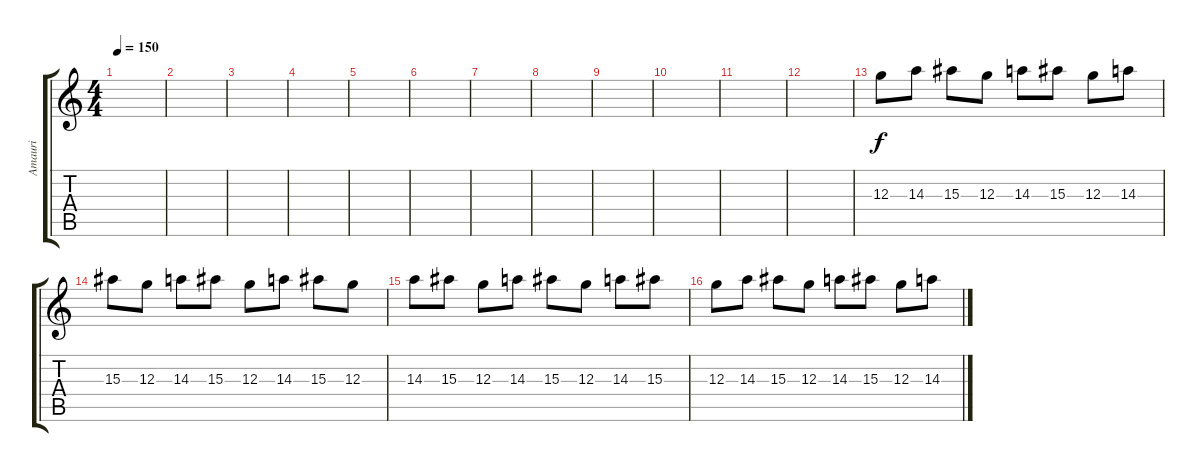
\track ("Amauri" "Amauri") {instrument distortionguitar}
\staff {score tabs}
\tuning (E4 B3 G3 D3 A2 E2) {hide}
\ts (4 4)
\tempo 150
\clef g2
\ks c
|
|
|
|
|
|
|
|
|
|
|
|
12.3.8 14.3.8 15.3.8 12.3.8 14.3.8 15.3.8 12.3.8 14.3.8 |
15.3.8 12.3.8 14.3.8 15.3.8 12.3.8 14.3.8 15.3.8 12.3.8 |
14.3.8 15.3.8 12.3.8 14.3.8 15.3.8 12.3.8 14.3.8 15.3.8 |
12.3.8 14.3.8 15.3.8 12.3.8 14.3.8 15.3.8 12.3.8 14.3.8
